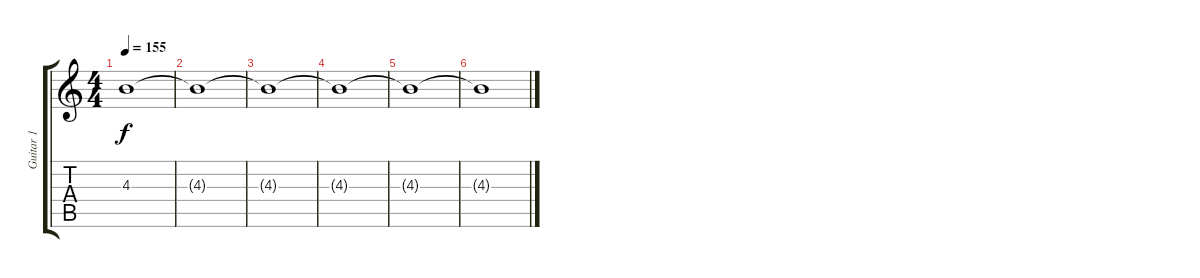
\track ("Guitar 1" "Guitar 1") {instrument distortionguitar}
\staff {score tabs}
\tuning (E4 B3 G3 D3 A2 E2) {hide}
\ts (4 4)
\tempo 155
\clef g2
\ks c
4.3{t}.1{dy f volume 4} |
4.3{t}.1 |
4.3{t}.1 |
4.3{t}.1{volume 2} |
4.3{t}.1 |
4.3{t}.1
